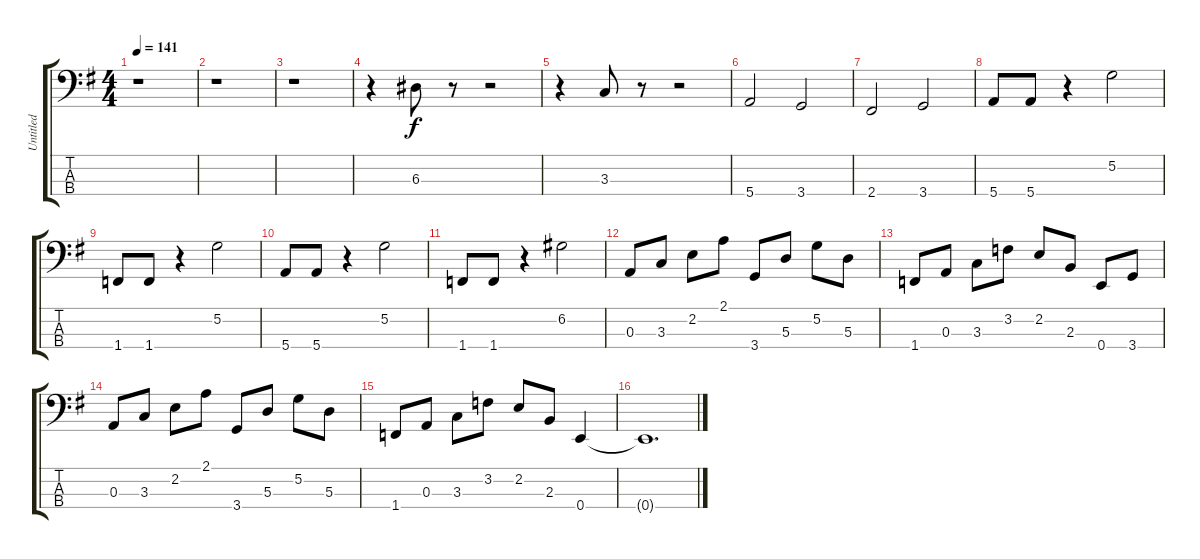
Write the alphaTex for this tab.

\track ("Untitled" "Untitled") {instrument electricbassfinger}
\staff {score tabs}
\tuning (G2 D2 A1 E1) {hide}
\ts (4 4)
\tempo 141
\clef f4
\ks g
r.1{dy f} |
r.1 |
r.1 |
r.4 6.3.8 r.8 r.2 |
r.4 3.3.8 r.8 r.2 |
5.4.2 3.4.2 |
2.4.2 3.4.2 |
5.4.8 5.4.8 r.4 5.2.2 |
1.4.8 1.4.8 r.4 5.2.2 |
5.4.8 5.4.8 r.4 5.2.2 |
1.4.8 1.4.8 r.4 6.2.2 |
0.3.8 3.3.8 2.2.8 2.1.8 3.4.8 5.3.8 5.2.8 5.3.8 |
1.4.8 0.3.8 3.3.8 3.2.8 2.2.8 2.3.8 0.4.8 3.4.8 |
0.3.8 3.3.8 2.2.8 2.1.8 3.4.8 5.3.8 5.2.8 5.3.8 |
1.4.8 0.3.8 3.3.8 3.2.8 2.2.8 2.3.8 0.4.4 |
0.4{t}.1{d}
